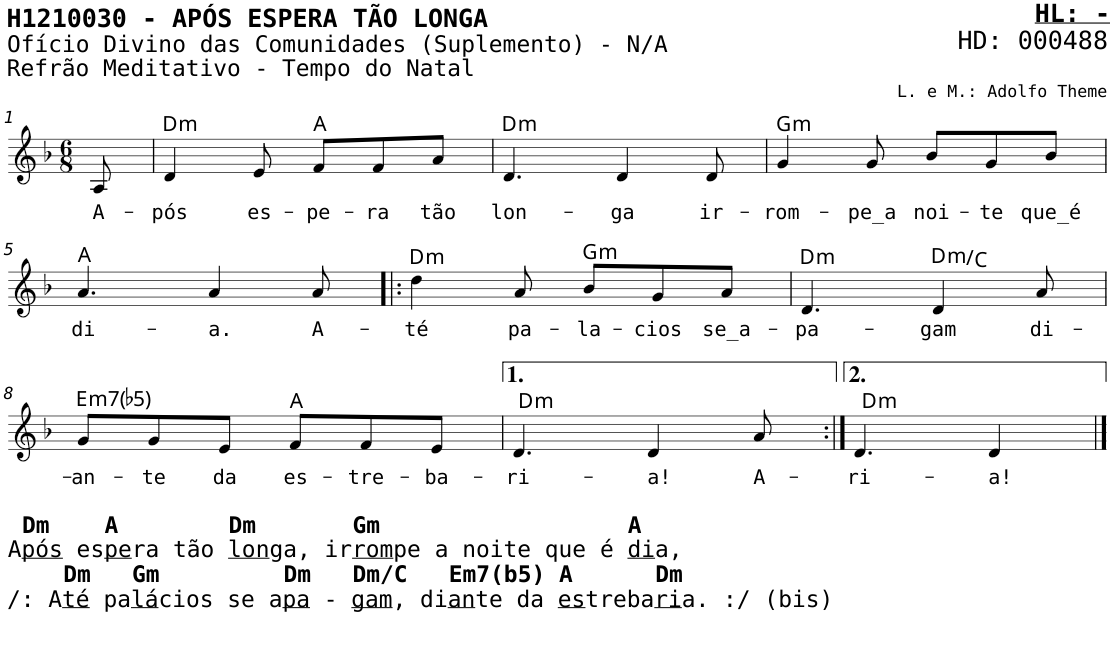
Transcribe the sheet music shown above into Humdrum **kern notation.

**kern	**text	**harte
*part1	*part1	*part1
*staff1	*staff1	*
*I"Voz	*	*
*I'V	*	*
*stria5	*	*
*clefG2	*	*
*k[b-]	*	*
*M6/8	*	*
=1	=1	=1
!	!LO:LY:b	!
8A/	A-	.
=2	=2	=2
!	!LO:LY:b	!LO:H:kt=m
4d/	-pós	D:min
!	!LO:LY:b	!
8e/	es-	.
!	!LO:LY:b	!
8f/L	-pe-	A:maj
!	!LO:LY:b	!
8f/	-ra	.
!	!LO:LY:b	!
8a/J	tão	.
=3	=3	=3
!	!LO:LY:b	!LO:H:kt=m
4.d/	lon-	D:min
!	!LO:LY:b	!
4d/	-ga	.
!	!LO:LY:b	!
8d/	ir-	.
=4	=4	=4
!	!LO:LY:b	!LO:H:kt=m
4g/	-rom-	G:min
!	!LO:LY:b	!
8g/	-pe_a	.
!	!LO:LY:b	!
8b-/L	noi-	.
!	!LO:LY:b	!
8g/	-te	.
!	!LO:LY:b	!
8b-/J	que_é	.
!!LO:LB:g=z
=5	=5	=5
!	!LO:LY:b	!
4.a/	di-	A:maj
!	!LO:LY:b	!
4a/	-a.	.
!	!LO:LY:b	!
8a/	A-	.
=6!|:	=6!|:	=6!|:
!	!LO:LY:b	!LO:H:kt=m
4dd\	-té	D:min
!	!LO:LY:b	!
8a/	pa-	.
!	!LO:LY:b	!LO:H:kt=m
8b-/L	-la-	G:min
!	!LO:LY:b	!
8g/	-cios	.
!	!LO:LY:b	!
8a/J	se_a-	.
=7	=7	=7
!	!LO:LY:b	!LO:H:kt=m
4.d/	-pa-	D:min
!	!LO:LY:b	!LO:H:kt=m
4d/	-gam	D:min/b7
!	!LO:LY:b	!
8a/	di-	.
!!LO:LB:g=z
=8	=8	=8
!LO:TX:b:B:t=Dm    A        Dm       Gm                  A	!	!
!LO:TX:b:t=A	!	!
!LO:TX:b:t=pós	!	!
!LO:TX:b:t=es	!	!
!LO:TX:b:t=pe	!	!
!LO:TX:b:t=ra tão	!	!
!LO:TX:b:t=lon	!	!
!LO:TX:b:t=ga, ir	!	!
!LO:TX:b:t=rom	!	!
!LO:TX:b:t=pe a noite que é	!	!
!LO:TX:b:t=di	!	!
!LO:TX:b:t=a,	!	!
!LO:TX:b:B:t=Dm   Gm         Dm   Dm/C   Em7(b5) A      Dm	!	!
!LO:TX:b:t=/&colon; A	!	!
!LO:TX:b:t=té	!	!
!LO:TX:b:t=pa	!	!
!LO:TX:b:t=lá	!	!
!LO:TX:b:t=cios se a	!	!
!LO:TX:b:t=pa	!	!
!LO:TX:b:t=-	!	!
!LO:TX:b:t=gam	!	!
!LO:TX:b:t=, di	!	!
!LO:TX:b:t=an	!	!
!LO:TX:b:t=te da	!	!
!LO:TX:b:t=es	!	!
!LO:TX:b:t=treba	!	!
!LO:TX:b:t=ri	!	!
!LO:TX:b:t=a. &colon;/ (bis)	!	!
!	!LO:LY:b	!LO:H:kt=m7(b5)
8g/L	-an-	E:hdim7
!	!LO:LY:b	!
8g/	-te	.
!	!LO:LY:b	!
8e/J	da	.
!	!LO:LY:b	!
8f/L	es-	A:maj
!	!LO:LY:b	!
8f/	-tre-	.
!	!LO:LY:b	!
8e/J	-ba-	.
=9	=9	=9
!	!LO:LY:b	!LO:H:kt=m
4.d/	-ri-	D:min
!	!LO:LY:b	!
4d/	-a!	.
!	!LO:LY:b	!
8a/	A-	.
=10:|!	=10:|!	=10:|!
!	!LO:LY:b	!LO:H:kt=m
4.d/	-ri-	D:min
!	!LO:LY:b	!
4d/	-a!	.
==	==	==
*-	*-	*-
